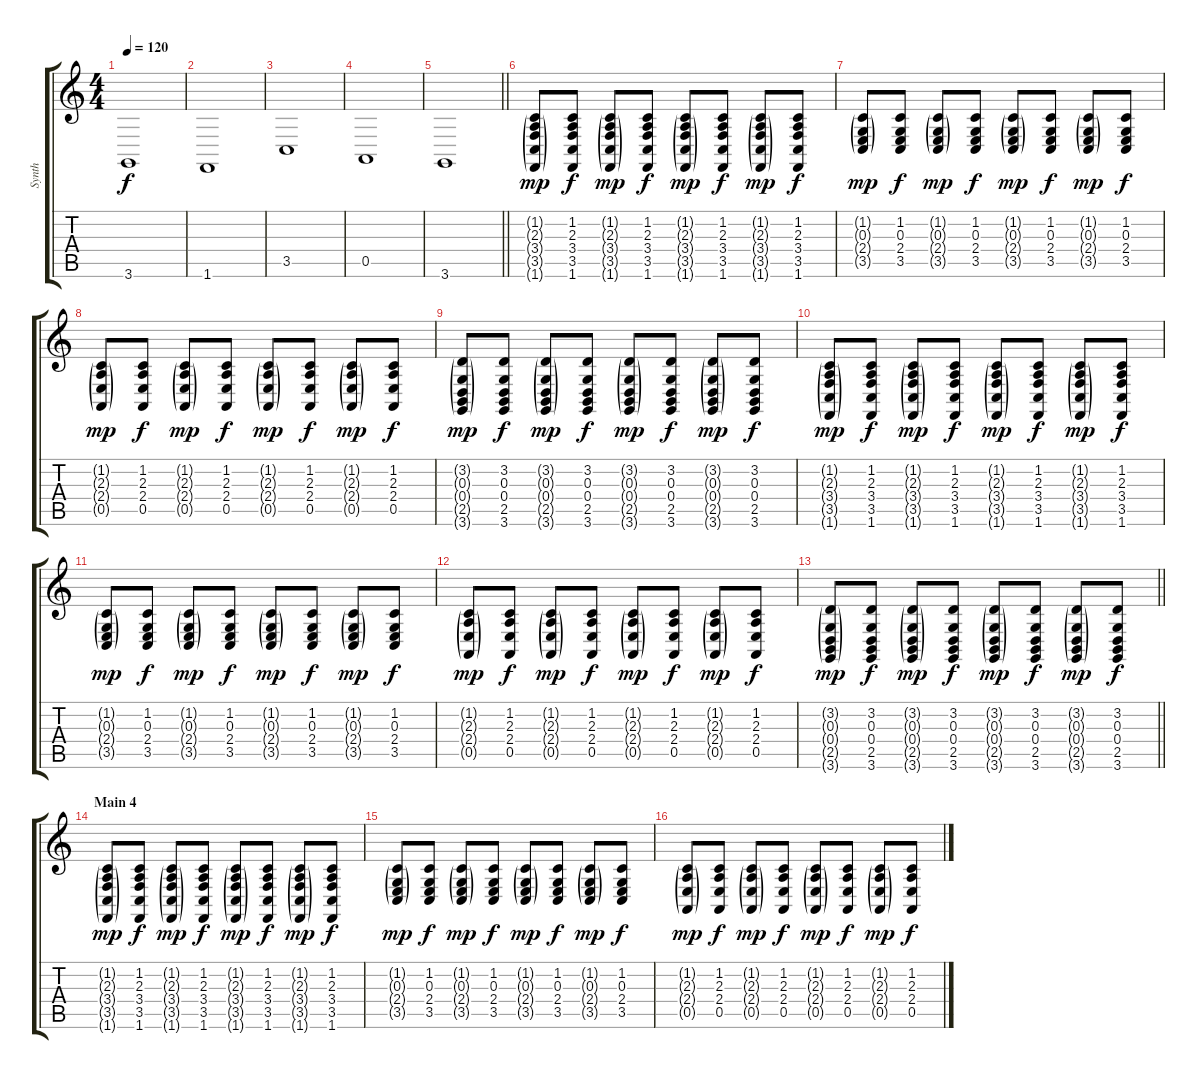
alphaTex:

\track ("Synth" "Synth") {instrument lead1square}
\staff {score tabs}
\tuning (E4 B3 G3 D3 A2 E2) {hide}
\ts (4 4)
\tempo 120
\clef g2
\ks c
3.6.1{dy f} |
1.6.1 |
3.5.1 |
0.5.1 |
\barLineRight lightlight
3.6.1 |
\section ("" "")
(1.2{g} 2.3{g} 3.4{g} 3.5{g} 1.6{g}).8{dy mp} (1.2 2.3 3.4 3.5 1.6).8{dy f} (1.2{g} 2.3{g} 3.4{g} 3.5{g} 1.6{g}).8{dy mp} (1.2 2.3 3.4 3.5 1.6).8{dy f} (1.2{g} 2.3{g} 3.4{g} 3.5{g} 1.6{g}).8{dy mp} (1.2 2.3 3.4 3.5 1.6).8{dy f} (1.2{g} 2.3{g} 3.4{g} 3.5{g} 1.6{g}).8{dy mp} (1.2 2.3 3.4 3.5 1.6).8{dy f} |
(1.2{g} 0.3{g} 2.4{g} 3.5{g}).8{dy mp} (1.2 0.3 2.4 3.5).8{dy f} (1.2{g} 0.3{g} 2.4{g} 3.5{g}).8{dy mp} (1.2 0.3 2.4 3.5).8{dy f} (1.2{g} 0.3{g} 2.4{g} 3.5{g}).8{dy mp} (1.2 0.3 2.4 3.5).8{dy f} (1.2{g} 0.3{g} 2.4{g} 3.5{g}).8{dy mp} (1.2 0.3 2.4 3.5).8{dy f} |
(1.2{g} 2.3{g} 2.4{g} 0.5{g}).8{dy mp} (1.2 2.3 2.4 0.5).8{dy f} (1.2{g} 2.3{g} 2.4{g} 0.5{g}).8{dy mp} (1.2 2.3 2.4 0.5).8{dy f} (1.2{g} 2.3{g} 2.4{g} 0.5{g}).8{dy mp} (1.2 2.3 2.4 0.5).8{dy f} (1.2{g} 2.3{g} 2.4{g} 0.5{g}).8{dy mp} (1.2 2.3 2.4 0.5).8{dy f} |
(3.2{g} 0.3{g} 0.4{g} 2.5{g} 3.6{g}).8{dy mp} (3.2 0.3 0.4 2.5 3.6).8{dy f} (3.2{g} 0.3{g} 0.4{g} 2.5{g} 3.6{g}).8{dy mp} (3.2 0.3 0.4 2.5 3.6).8{dy f} (3.2{g} 0.3{g} 0.4{g} 2.5{g} 3.6{g}).8{dy mp} (3.2 0.3 0.4 2.5 3.6).8{dy f} (3.2{g} 0.3{g} 0.4{g} 2.5{g} 3.6{g}).8{dy mp} (3.2 0.3 0.4 2.5 3.6).8{dy f} |
(1.2{g} 2.3{g} 3.4{g} 3.5{g} 1.6{g}).8{dy mp} (1.2 2.3 3.4 3.5 1.6).8{dy f} (1.2{g} 2.3{g} 3.4{g} 3.5{g} 1.6{g}).8{dy mp} (1.2 2.3 3.4 3.5 1.6).8{dy f} (1.2{g} 2.3{g} 3.4{g} 3.5{g} 1.6{g}).8{dy mp} (1.2 2.3 3.4 3.5 1.6).8{dy f} (1.2{g} 2.3{g} 3.4{g} 3.5{g} 1.6{g}).8{dy mp} (1.2 2.3 3.4 3.5 1.6).8{dy f} |
(1.2{g} 0.3{g} 2.4{g} 3.5{g}).8{dy mp} (1.2 0.3 2.4 3.5).8{dy f} (1.2{g} 0.3{g} 2.4{g} 3.5{g}).8{dy mp} (1.2 0.3 2.4 3.5).8{dy f} (1.2{g} 0.3{g} 2.4{g} 3.5{g}).8{dy mp} (1.2 0.3 2.4 3.5).8{dy f} (1.2{g} 0.3{g} 2.4{g} 3.5{g}).8{dy mp} (1.2 0.3 2.4 3.5).8{dy f} |
(1.2{g} 2.3{g} 2.4{g} 0.5{g}).8{dy mp} (1.2 2.3 2.4 0.5).8{dy f} (1.2{g} 2.3{g} 2.4{g} 0.5{g}).8{dy mp} (1.2 2.3 2.4 0.5).8{dy f} (1.2{g} 2.3{g} 2.4{g} 0.5{g}).8{dy mp} (1.2 2.3 2.4 0.5).8{dy f} (1.2{g} 2.3{g} 2.4{g} 0.5{g}).8{dy mp} (1.2 2.3 2.4 0.5).8{dy f} |
\barLineRight lightlight
(3.2{g} 0.3{g} 0.4{g} 2.5{g} 3.6{g}).8{dy mp} (3.2 0.3 0.4 2.5 3.6).8{dy f} (3.2{g} 0.3{g} 0.4{g} 2.5{g} 3.6{g}).8{dy mp} (3.2 0.3 0.4 2.5 3.6).8{dy f} (3.2{g} 0.3{g} 0.4{g} 2.5{g} 3.6{g}).8{dy mp} (3.2 0.3 0.4 2.5 3.6).8{dy f} (3.2{g} 0.3{g} 0.4{g} 2.5{g} 3.6{g}).8{dy mp} (3.2 0.3 0.4 2.5 3.6).8{dy f} |
\section ("" "Main 4")
(1.2{g} 2.3{g} 3.4{g} 3.5{g} 1.6{g}).8{dy mp} (1.2 2.3 3.4 3.5 1.6).8{dy f} (1.2{g} 2.3{g} 3.4{g} 3.5{g} 1.6{g}).8{dy mp} (1.2 2.3 3.4 3.5 1.6).8{dy f} (1.2{g} 2.3{g} 3.4{g} 3.5{g} 1.6{g}).8{dy mp} (1.2 2.3 3.4 3.5 1.6).8{dy f} (1.2{g} 2.3{g} 3.4{g} 3.5{g} 1.6{g}).8{dy mp} (1.2 2.3 3.4 3.5 1.6).8{dy f} |
(1.2{g} 0.3{g} 2.4{g} 3.5{g}).8{dy mp} (1.2 0.3 2.4 3.5).8{dy f} (1.2{g} 0.3{g} 2.4{g} 3.5{g}).8{dy mp} (1.2 0.3 2.4 3.5).8{dy f} (1.2{g} 0.3{g} 2.4{g} 3.5{g}).8{dy mp} (1.2 0.3 2.4 3.5).8{dy f} (1.2{g} 0.3{g} 2.4{g} 3.5{g}).8{dy mp} (1.2 0.3 2.4 3.5).8{dy f} |
(1.2{g} 2.3{g} 2.4{g} 0.5{g}).8{dy mp} (1.2 2.3 2.4 0.5).8{dy f} (1.2{g} 2.3{g} 2.4{g} 0.5{g}).8{dy mp} (1.2 2.3 2.4 0.5).8{dy f} (1.2{g} 2.3{g} 2.4{g} 0.5{g}).8{dy mp} (1.2 2.3 2.4 0.5).8{dy f} (1.2{g} 2.3{g} 2.4{g} 0.5{g}).8{dy mp} (1.2 2.3 2.4 0.5).8{dy f}
